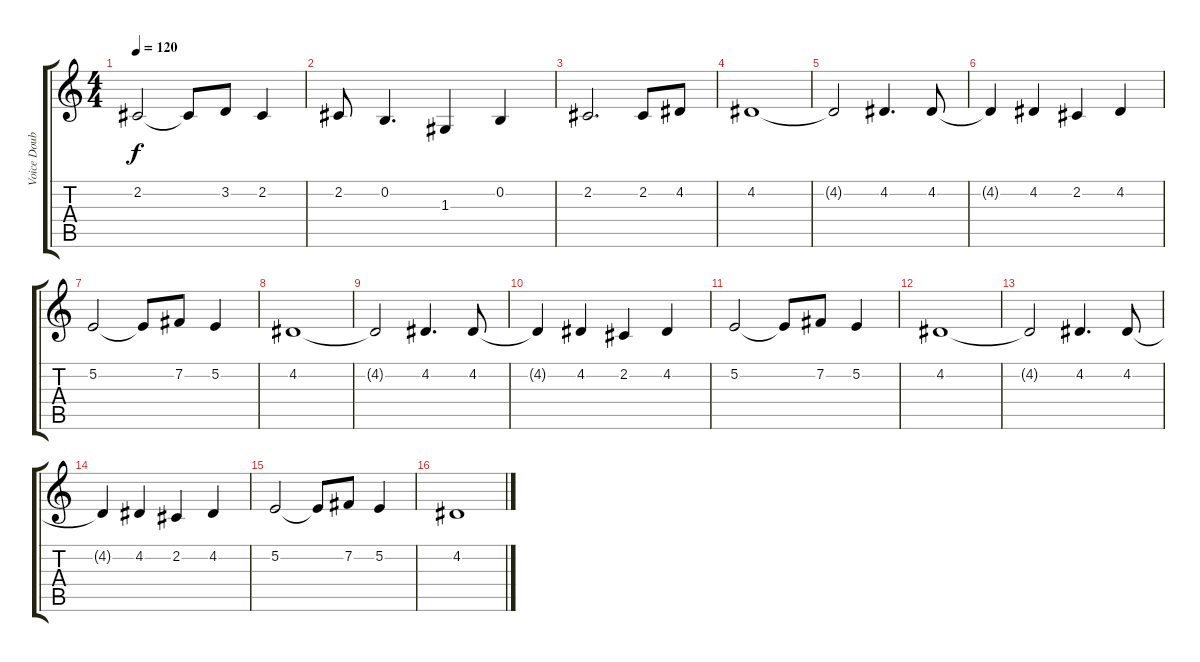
\track ("Voice Double" "Voice Doub") {instrument synthvoice}
\staff {score tabs}
\tuning (E4 B3 G3 D3 A2 E2) {hide}
\ts (4 4)
\tempo 120
\clef g2
\ks c
2.2.2{dy f} 2.2{t}.8 3.2.8 2.2.4 |
2.2.8 0.2.4{d} 1.3.4 0.2.4 |
2.2.2{d} 2.2.8 4.2.8 |
4.2.1 |
4.2{t}.2 4.2.4{d} 4.2.8 |
4.2{t}.4 4.2.4 2.2.4 4.2.4 |
5.2.2 5.2{t}.8 7.2.8 5.2.4 |
4.2.1 |
4.2{t}.2 4.2.4{d} 4.2.8 |
4.2{t}.4 4.2.4 2.2.4 4.2.4 |
5.2.2 5.2{t}.8 7.2.8 5.2.4 |
4.2.1 |
4.2{t}.2 4.2.4{d} 4.2.8 |
4.2{t}.4 4.2.4 2.2.4 4.2.4 |
5.2.2 5.2{t}.8 7.2.8 5.2.4 |
4.2.1
